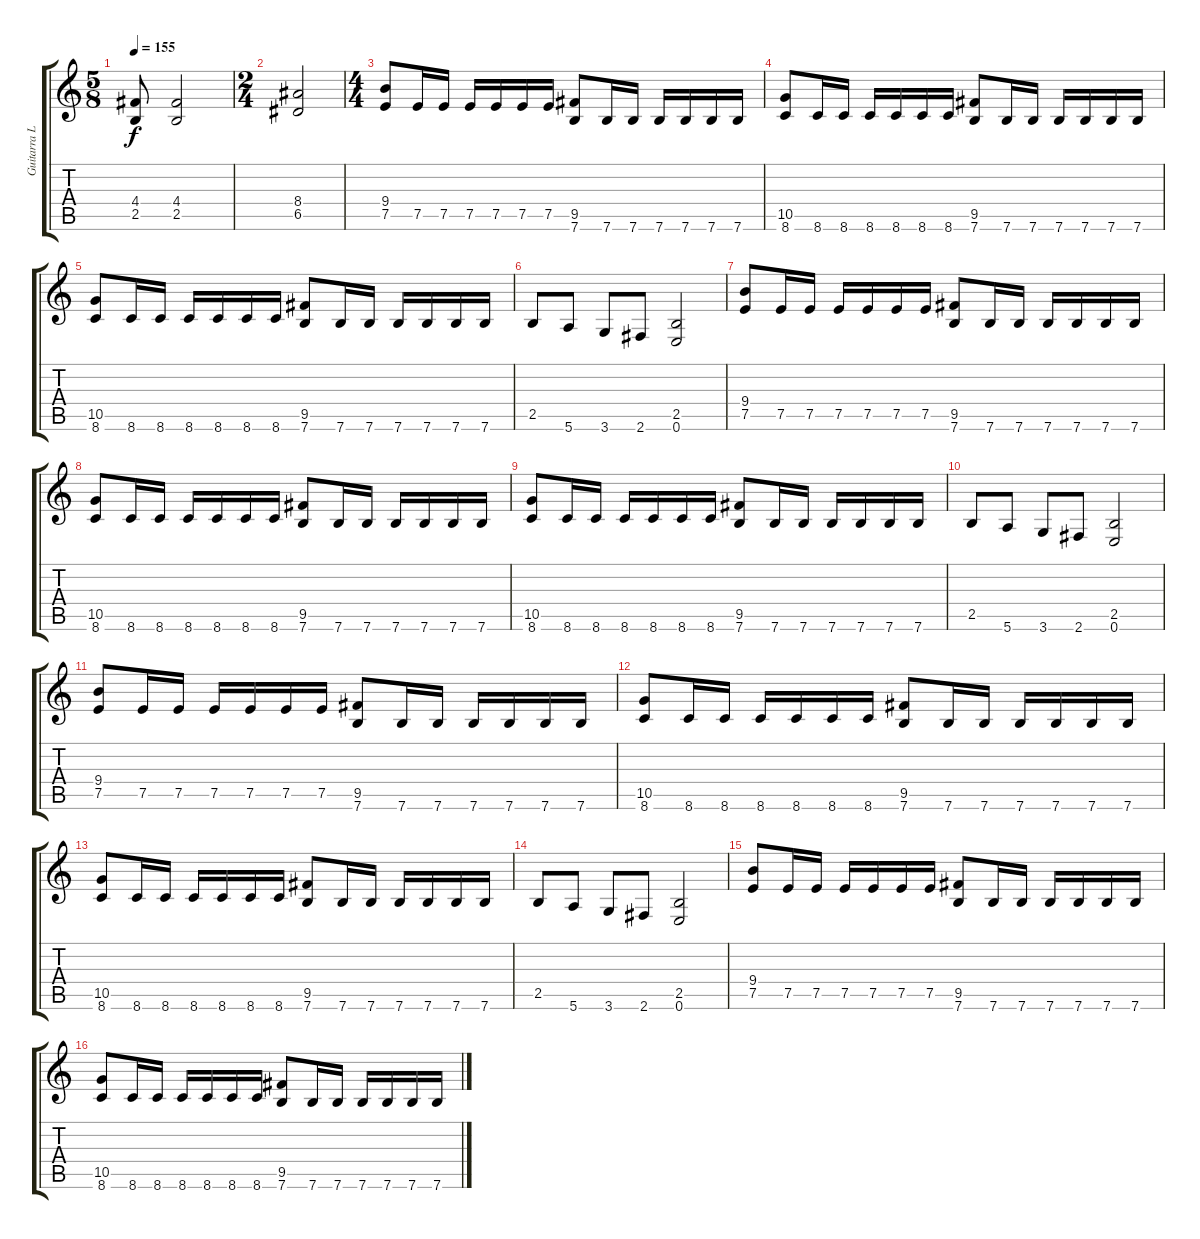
\track ("Guitarra Lider" "Guitarra L") {instrument distortionguitar}
\staff {score tabs}
\tuning (E4 B3 G3 D3 A2 E2) {hide}
\ts (5 8)
\tempo 155
\clef g2
\ks c
(4.4{t} 2.5{t}).8{dy f} (4.4 2.5).2 |
\ts (2 4)
(8.4 6.5).2 |
\ts (4 4)
(9.4 7.5).8 7.5.16 7.5.16 7.5.16 7.5.16 7.5.16 7.5.16 (9.5 7.6).8 7.6.16 7.6.16 7.6.16 7.6.16 7.6.16 7.6.16 |
(10.5 8.6).8 8.6.16 8.6.16 8.6.16 8.6.16 8.6.16 8.6.16 (9.5 7.6).8 7.6.16 7.6.16 7.6.16 7.6.16 7.6.16 7.6.16 |
(10.5 8.6).8 8.6.16 8.6.16 8.6.16 8.6.16 8.6.16 8.6.16 (9.5 7.6).8 7.6.16 7.6.16 7.6.16 7.6.16 7.6.16 7.6.16 |
2.5.8 5.6.8 3.6.8 2.6.8 (2.5 0.6).2 |
(9.4 7.5).8 7.5.16 7.5.16 7.5.16 7.5.16 7.5.16 7.5.16 (9.5 7.6).8 7.6.16 7.6.16 7.6.16 7.6.16 7.6.16 7.6.16 |
(10.5 8.6).8 8.6.16 8.6.16 8.6.16 8.6.16 8.6.16 8.6.16 (9.5 7.6).8 7.6.16 7.6.16 7.6.16 7.6.16 7.6.16 7.6.16 |
(10.5 8.6).8 8.6.16 8.6.16 8.6.16 8.6.16 8.6.16 8.6.16 (9.5 7.6).8 7.6.16 7.6.16 7.6.16 7.6.16 7.6.16 7.6.16 |
2.5.8 5.6.8 3.6.8 2.6.8 (2.5 0.6).2 |
(9.4 7.5).8 7.5.16 7.5.16 7.5.16 7.5.16 7.5.16 7.5.16 (9.5 7.6).8 7.6.16 7.6.16 7.6.16 7.6.16 7.6.16 7.6.16 |
(10.5 8.6).8 8.6.16 8.6.16 8.6.16 8.6.16 8.6.16 8.6.16 (9.5 7.6).8 7.6.16 7.6.16 7.6.16 7.6.16 7.6.16 7.6.16 |
(10.5 8.6).8 8.6.16 8.6.16 8.6.16 8.6.16 8.6.16 8.6.16 (9.5 7.6).8 7.6.16 7.6.16 7.6.16 7.6.16 7.6.16 7.6.16 |
2.5.8 5.6.8 3.6.8 2.6.8 (2.5 0.6).2 |
(9.4 7.5).8 7.5.16 7.5.16 7.5.16 7.5.16 7.5.16 7.5.16 (9.5 7.6).8 7.6.16 7.6.16 7.6.16 7.6.16 7.6.16 7.6.16 |
(10.5 8.6).8 8.6.16 8.6.16 8.6.16 8.6.16 8.6.16 8.6.16 (9.5 7.6).8 7.6.16 7.6.16 7.6.16 7.6.16 7.6.16 7.6.16
